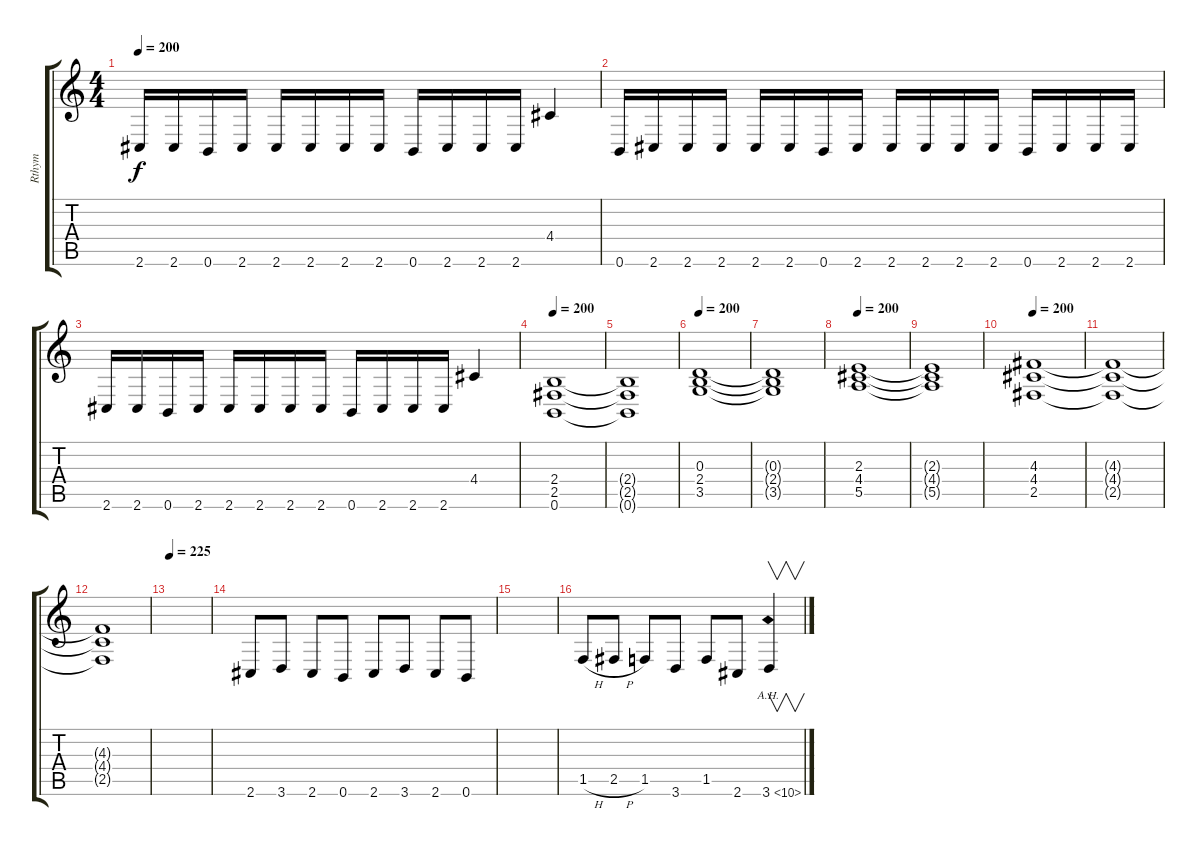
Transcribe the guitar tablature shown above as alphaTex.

\track ("Rthym" "Rthym") {instrument distortionguitar}
\staff {score tabs}
\tuning (B3 Gb3 D3 A2 E2 B1) {hide}
\ts (4 4)
\tempo 200
\clef g2
\ks c
2.6.16{dy f} 2.6.16 0.6.16 2.6.16 2.6.16 2.6.16 2.6.16 2.6.16 0.6.16 2.6.16 2.6.16 2.6.16 4.4.4 |
0.6.16 2.6.16 2.6.16 2.6.16 2.6.16 2.6.16 0.6.16 2.6.16 2.6.16 2.6.16 2.6.16 2.6.16 0.6.16 2.6.16 2.6.16 2.6.16 |
2.6.16 2.6.16 0.6.16 2.6.16 2.6.16 2.6.16 2.6.16 2.6.16 0.6.16 2.6.16 2.6.16 2.6.16 4.4.4 |
\tempo 200
(2.4 2.5 0.6).1 |
(2.4{t} 2.5{t} 0.6{t}).1 |
\tempo 200
(0.3 2.4 3.5).1 |
(0.3{t} 2.4{t} 3.5{t}).1 |
\tempo 200
(2.3 4.4 5.5).1 |
(2.3{t} 4.4{t} 5.5{t}).1 |
\tempo 200
(4.3 4.4 2.5).1 |
(4.3{t} 4.4{t} 2.5{t}).1 |
(4.3{t} 4.4{t} 2.5{t}).1 |
\tempo 225
|
2.6.8 3.6.8 2.6.8 0.6.8 2.6.8 3.6.8 2.6.8 0.6.8 |
|
1.5{h}.8 2.5{h}.8 1.5.8 3.6.8 1.5.8 2.6.8 3.6{ah 7}.4{v}
